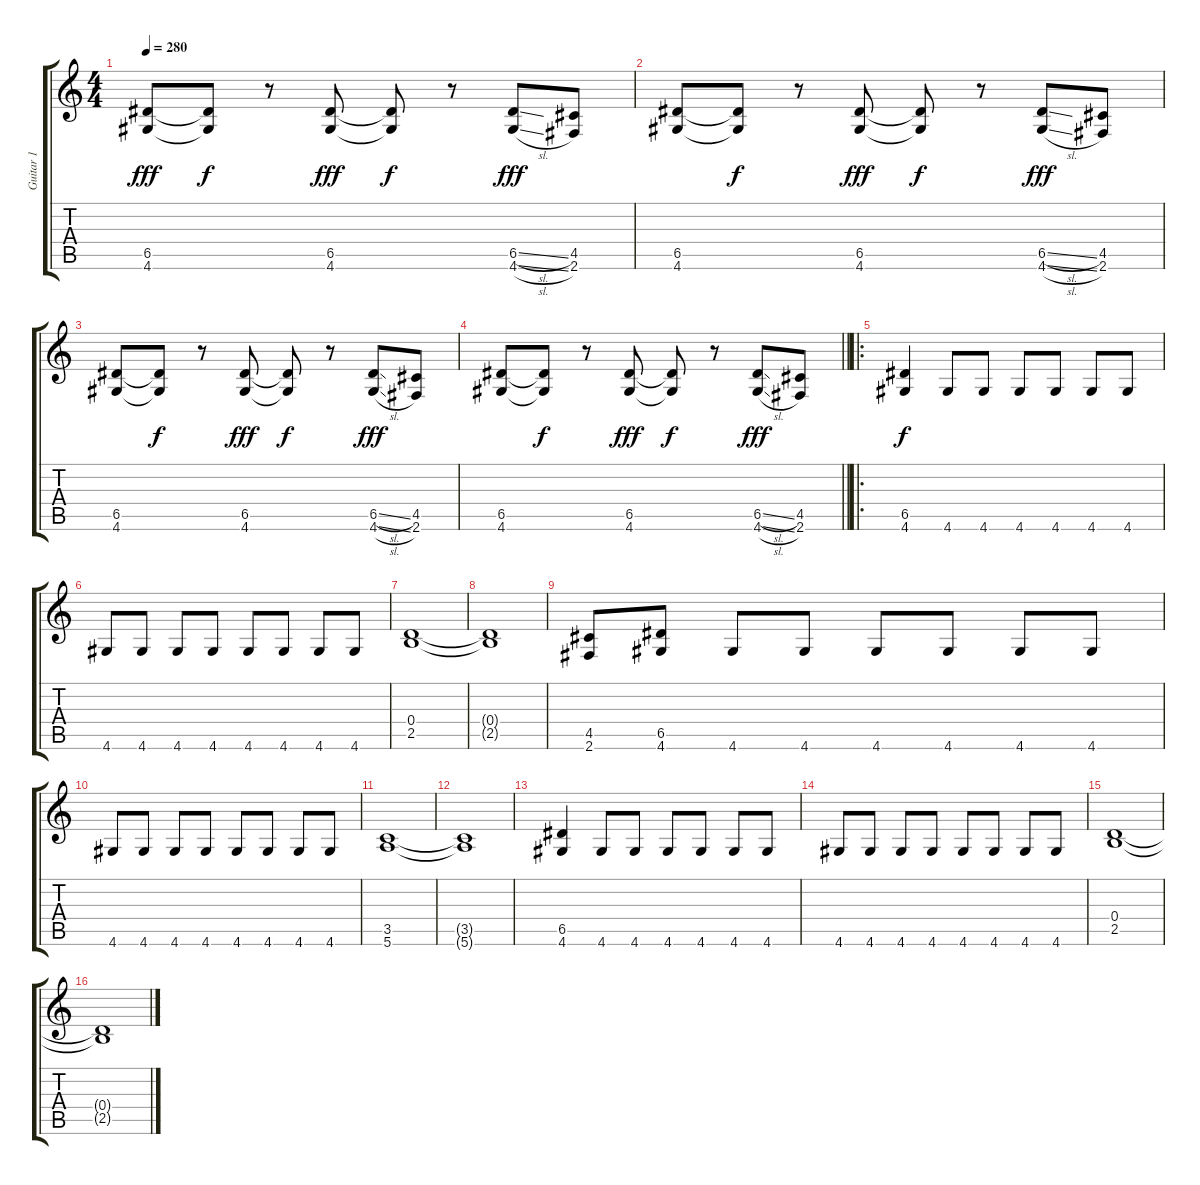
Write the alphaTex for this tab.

\track ("Guitar 1" "Guitar 1") {instrument overdrivenguitar}
\staff {score tabs}
\tuning (E4 B3 G3 D3 A2 E2) {hide}
\ts (4 4)
\tempo 280
\clef g2
\ks c
(6.5 4.6).8{dy fff} (6.5{t} 4.6{t}).8{dy f} r.8 (6.5 4.6).8{dy fff} (6.5{t} 4.6{t}).8{dy f} r.8 (6.5{sl} 4.6{sl}).8{dy fff} (4.5 2.6).8 |
(6.5 4.6).8 (6.5{t} 4.6{t}).8{dy f} r.8 (6.5 4.6).8{dy fff} (6.5{t} 4.6{t}).8{dy f} r.8 (6.5{sl} 4.6{sl}).8{dy fff} (4.5 2.6).8 |
(6.5 4.6).8 (6.5{t} 4.6{t}).8{dy f} r.8 (6.5 4.6).8{dy fff} (6.5{t} 4.6{t}).8{dy f} r.8 (6.5{sl} 4.6{sl}).8{dy fff} (4.5 2.6).8 |
\barLineRight lightlight
(6.5 4.6).8 (6.5{t} 4.6{t}).8{dy f} r.8 (6.5 4.6).8{dy fff} (6.5{t} 4.6{t}).8{dy f} r.8 (6.5{sl} 4.6{sl}).8{dy fff} (4.5 2.6).8 |
\ro
(6.5 4.6).4{dy f} 4.6.8 4.6.8 4.6.8 4.6.8 4.6.8 4.6.8 |
4.6.8 4.6.8 4.6.8 4.6.8 4.6.8 4.6.8 4.6.8 4.6.8 |
(0.4 2.5).1 |
(0.4{t} 2.5{t}).1 |
(4.5 2.6).8 (6.5 4.6).8 4.6.8 4.6.8 4.6.8 4.6.8 4.6.8 4.6.8 |
4.6.8 4.6.8 4.6.8 4.6.8 4.6.8 4.6.8 4.6.8 4.6.8 |
(3.5 5.6).1 |
(3.5{t} 5.6{t}).1 |
(6.5 4.6).4 4.6.8 4.6.8 4.6.8 4.6.8 4.6.8 4.6.8 |
4.6.8 4.6.8 4.6.8 4.6.8 4.6.8 4.6.8 4.6.8 4.6.8 |
(0.4 2.5).1 |
(0.4{t} 2.5{t}).1
